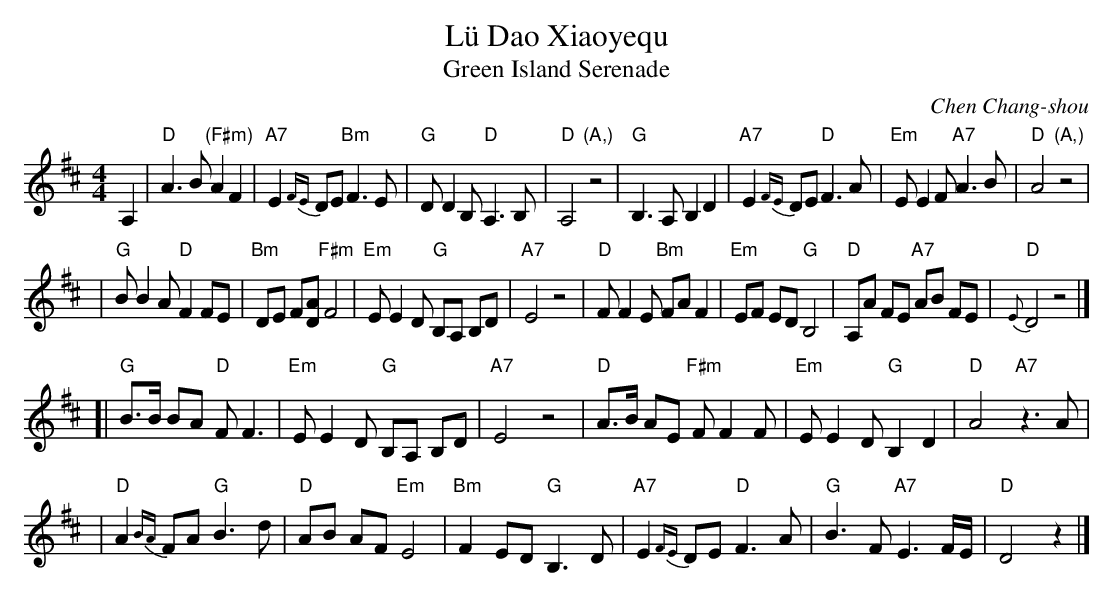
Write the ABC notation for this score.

X:1
T: L\"u Dao Xiaoyequ
T: Green Island Serenade
C: Chen Chang-shou
M: 4/4
L: 1/8
K: D
A,2 \
| "D"A3 B "(F#m)"A2 F2 | "A7"E2 {FE}DE "Bm"F3 E \
| "G"DD2 B, "D"A,3 B, | "D"A,4 "(A,)"z4 \
| "G"B,3 A, B,2 D2 | "A7"E2 {FE}DE "D"F3 A \
| "Em"EE2 F "A7"A3 B | "D"A4 "(A,)"z4 |
| "G"BB2 A "D"F2 FE | "Bm"DE F[AD] "F#m"F4 \
| "Em"EE2 D "G"B,A, B,D | "A7"E4 z4 \
| "D"FF2 E "Bm"FA F2 | "Em"EF ED "G"B,4 \
| "D"A,A FE "A7"AB FE | "D"{E}D4 z4 |]
[|"G"B>B BA "D"F F3 | "Em"EE2 D "G"B,A, B,D | "A7"E4 z4 \
| "D"A>B AE "F#m"FF2 F | "Em"EE2 D "G"B,2 D2 | "D"A4 "A7"z3A |
| "D"A2 {BA}FA "G"B3 d | "D"AB AF "Em"E4 \
| "Bm"F2 ED "G"B,3 D | "A7"E2 {FE}DE "D"F3A \
| "G"B3 F "A7"E3 F/E/ | "D"D4 z2 |]
